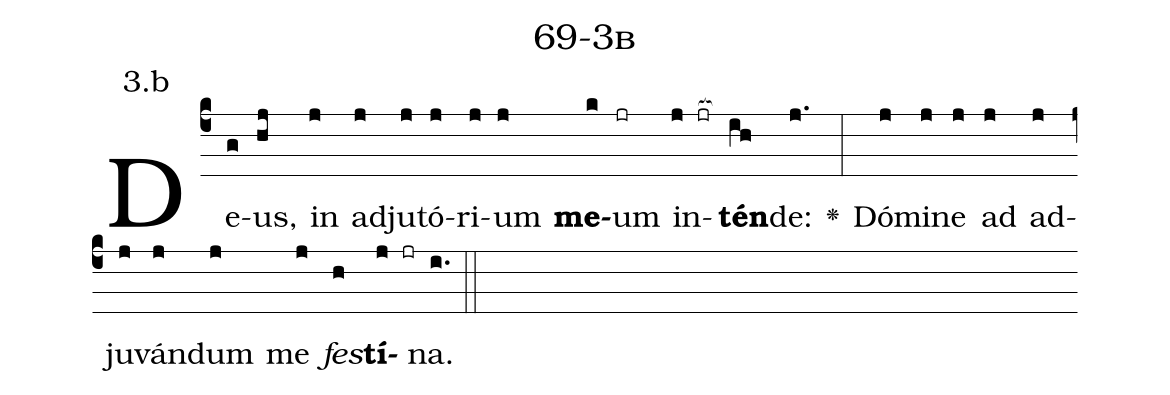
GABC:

name: 69-3b;
annotation: 3.b;
%%
(c4)De(g)us,(hj) in(j) ad(j)ju(j)tó(j)ri(j)um(j) <b>me</b>(k)um(jr) in(j jr[ocb:1{])<b>tén</b>(ih[ocb:0}])de:(j.) <v>\greheightstar</v>(:) Dó(j)mi(j)ne(j) ad(j) ad(j)ju(j)ván(j)dum(j) me(j) <i>fes</i>(h)<b>tí</b>(j jr)na.(i.) (::)


%E(j) u(j) o(j) u(h) a(j) e.(i.) (::)
